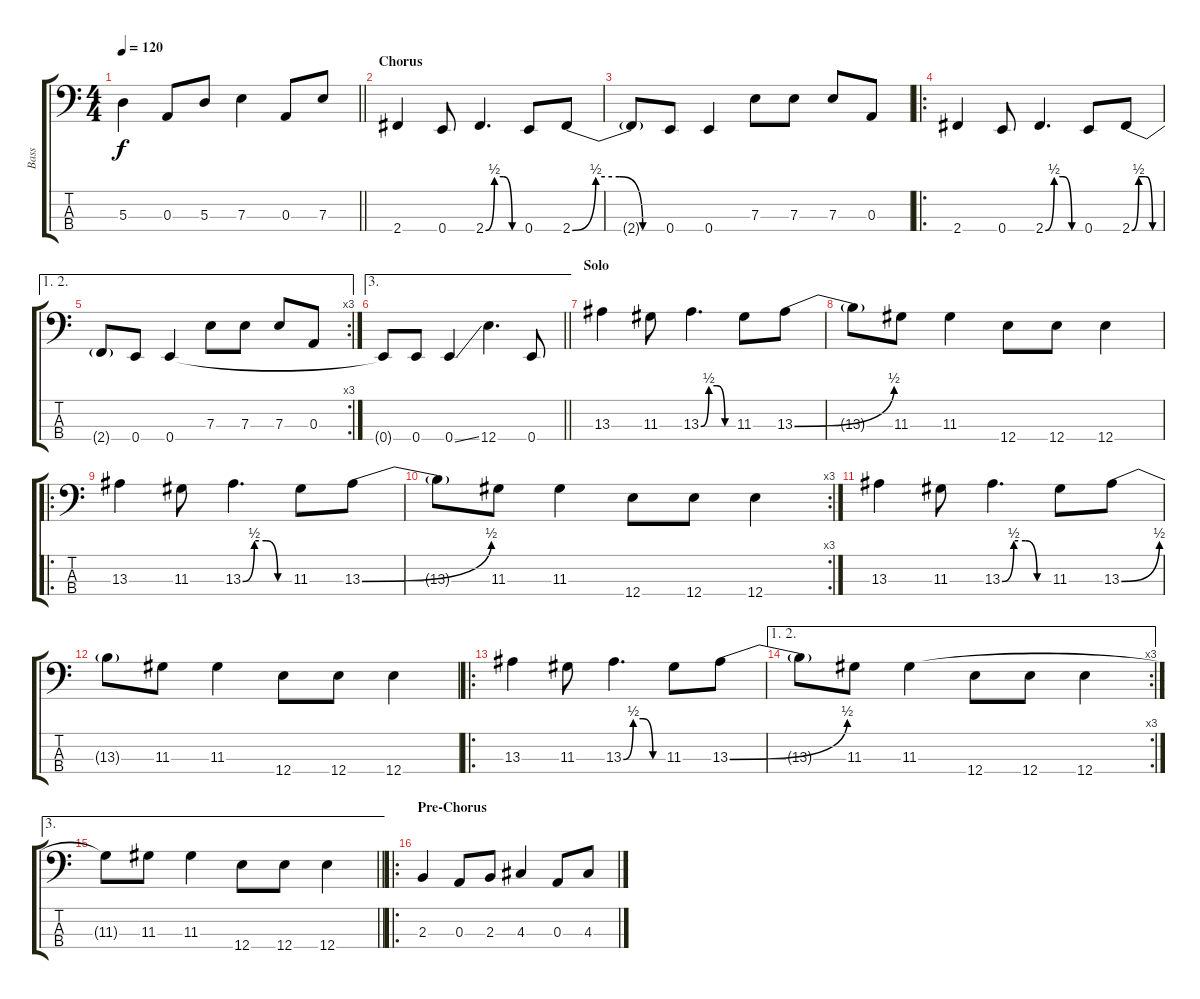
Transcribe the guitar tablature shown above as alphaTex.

\track ("Bass" "Bass") {instrument electricbasspick}
\staff {score tabs}
\tuning (G2 D2 A1 E1) {hide}
\ts (4 4)
\tempo 120
\clef f4
\barLineRight lightlight
\ks c
5.3.4{dy f} 0.3.8 5.3.8 7.3.4 0.3.8 7.3.8 |
\section ("" "Chorus")
2.4.4 0.4.8 2.4{be (custom 0 0 15 2 30 2 45 0 60 0)}.4{d} 0.4.8 2.4{be (custom 0 0 15 2 30 2 45 0 60 0)}.8 |
2.4{t}.8 0.4.8 0.4.4 7.3.8 7.3.8 7.3.8 0.3.8 |
\ro
2.4.4 0.4.8 2.4{be (custom 0 0 15 2 30 2 45 0 60 0)}.4{d} 0.4.8 2.4{be (custom 0 0 15 2 30 2 45 0 60 0)}.8 |
\ae (1 2)
\rc 3
2.4{t}.8 0.4.8 0.4.4 7.3.8 7.3.8 7.3.8 0.3.8 |
\ae 3
\barLineRight lightlight
0.4{t}.8 0.4.8 0.4{ss}.4 12.4.4{d} 0.4.8 |
\section ("" "Solo")
13.3.4 11.3.8 13.3{be (custom 0 0 15 2 30 2 45 0 60 0)}.4{d} 11.3.8 13.3{be (bend 0 0 60 2)}.8 |
13.3{t}.8 11.3.8 11.3.4 12.4.8 12.4.8 12.4.4 |
\ro
13.3.4 11.3.8 13.3{be (custom 0 0 15 2 30 2 45 0 60 0)}.4{d} 11.3.8 13.3{be (bend 0 0 60 2)}.8 |
\rc 3
13.3{t}.8 11.3.8 11.3.4 12.4.8 12.4.8 12.4.4 |
13.3.4 11.3.8 13.3{be (custom 0 0 15 2 30 2 45 0 60 0)}.4{d} 11.3.8 13.3{be (bend 0 0 60 2)}.8 |
13.3{t}.8 11.3.8 11.3.4 12.4.8 12.4.8 12.4.4 |
\ro
13.3.4 11.3.8 13.3{be (custom 0 0 15 2 30 2 45 0 60 0)}.4{d} 11.3.8 13.3{be (bend 0 0 60 2)}.8 |
\ae (1 2)
\rc 3
13.3{t}.8 11.3.8 11.3.4 12.4.8 12.4.8 12.4.4 |
\ae 3
\barLineRight lightlight
11.3{t}.8 11.3.8 11.3.4 12.4.8 12.4.8 12.4.4 |
\ro
\section ("" "Pre-Chorus")
2.3.4 0.3.8 2.3.8 4.3.4 0.3.8 4.3.8
